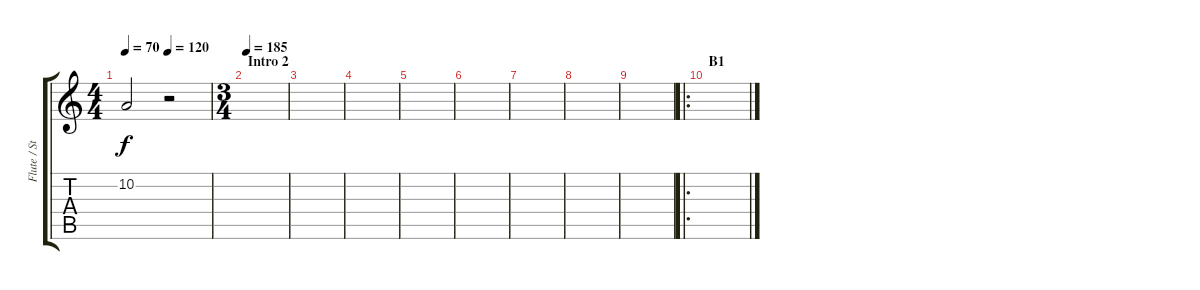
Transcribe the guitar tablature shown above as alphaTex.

\track ("Flute / Strings" "Flute / St") {instrument flute}
\staff {score tabs}
\tuning (E4 B3 G3 D3 A2 E2) {hide}
\ts (4 4)
\tempo 70
\tempo (120 0.5)
\clef g2
\ks c
10.2{t}.2{dy f} r.2 |
\ts (3 4)
\section ("" "Intro 2")
\tempo 185
|
|
|
|
|
|
|
|
\ro
\section ("" "B1")
